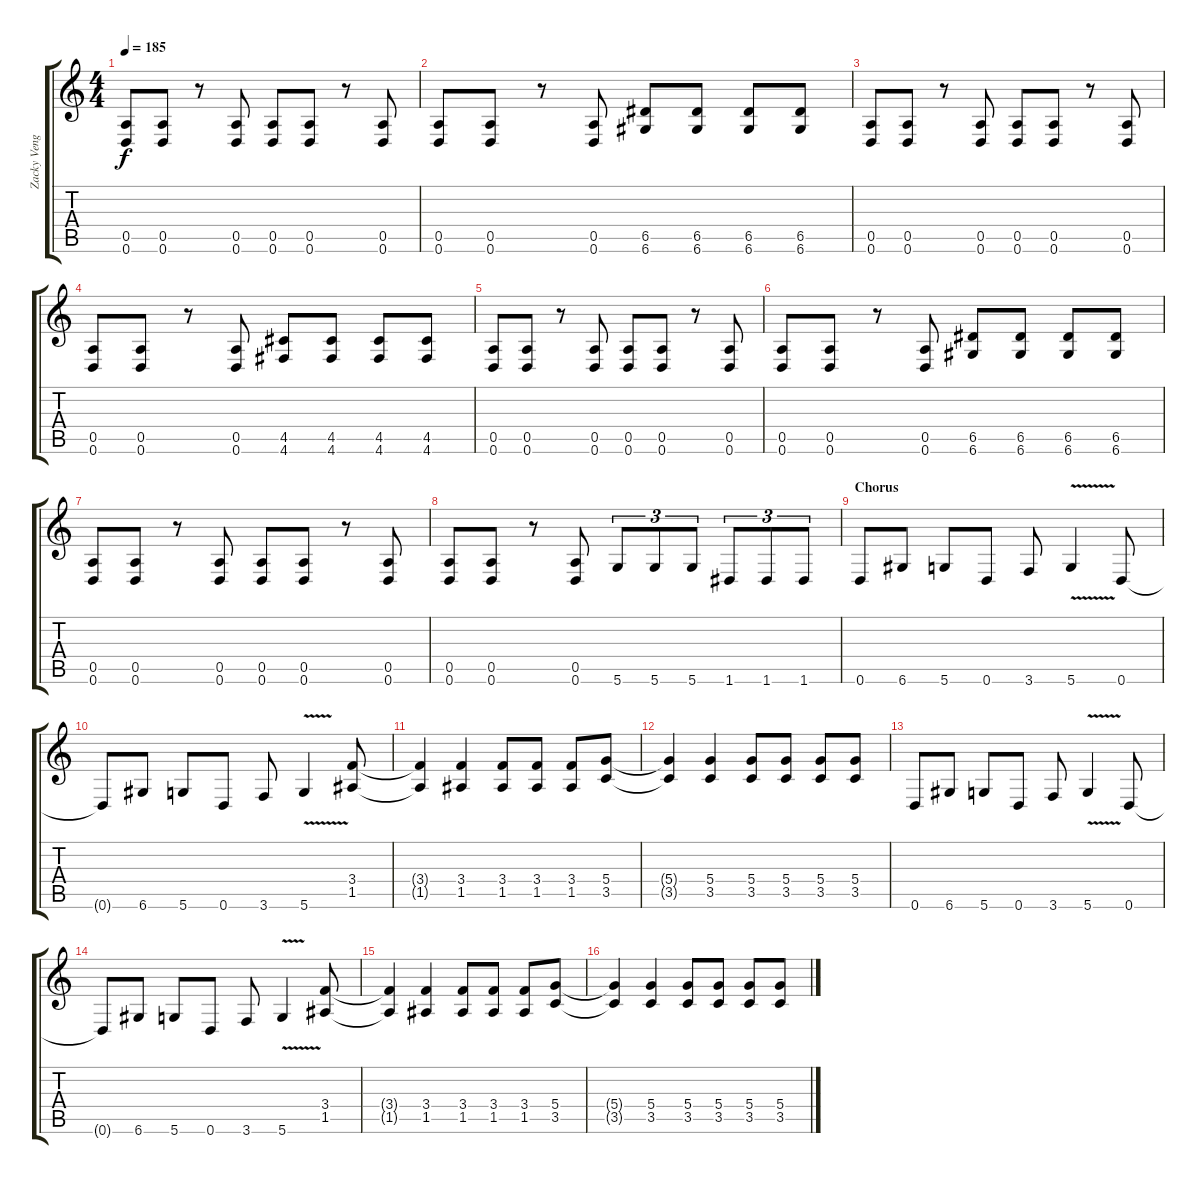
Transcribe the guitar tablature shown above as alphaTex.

\track ("Zacky Vengeance II" "Zacky Veng") {instrument distortionguitar}
\staff {score tabs}
\tuning (E4 B3 G3 D3 A2 D2) {hide}
\ts (4 4)
\tempo 185
\clef g2
\ks c
(0.5 0.6).8{dy f} (0.5 0.6).8 r.8 (0.5 0.6).8 (0.5 0.6).8 (0.5 0.6).8 r.8 (0.5 0.6).8 |
(0.5 0.6).8 (0.5 0.6).8 r.8 (0.5 0.6).8 (6.5 6.6).8 (6.5 6.6).8 (6.5 6.6).8 (6.5 6.6).8 |
(0.5 0.6).8 (0.5 0.6).8 r.8 (0.5 0.6).8 (0.5 0.6).8 (0.5 0.6).8 r.8 (0.5 0.6).8 |
(0.5 0.6).8 (0.5 0.6).8 r.8 (0.5 0.6).8 (4.5 4.6).8 (4.5 4.6).8 (4.5 4.6).8 (4.5 4.6).8 |
(0.5 0.6).8 (0.5 0.6).8 r.8 (0.5 0.6).8 (0.5 0.6).8 (0.5 0.6).8 r.8 (0.5 0.6).8 |
(0.5 0.6).8 (0.5 0.6).8 r.8 (0.5 0.6).8 (6.5 6.6).8 (6.5 6.6).8 (6.5 6.6).8 (6.5 6.6).8 |
(0.5 0.6).8 (0.5 0.6).8 r.8 (0.5 0.6).8 (0.5 0.6).8 (0.5 0.6).8 r.8 (0.5 0.6).8 |
(0.5 0.6).8 (0.5 0.6).8 r.8 (0.5 0.6).8 5.6.8{tu (3 2)} 5.6.8{tu (3 2)} 5.6.8{tu (3 2)} 1.6.8{tu (3 2)} 1.6.8{tu (3 2)} 1.6.8{tu (3 2)} |
\section ("" "Chorus")
0.6.8 6.6.8 5.6.8 0.6.8 3.6.8 5.6{v}.4 0.6.8 |
0.6{t}.8 6.6.8 5.6.8 0.6.8 3.6.8 5.6{v}.4 (3.4 1.5).8 |
(3.4{t} 1.5{t}).4 (3.4 1.5).4 (3.4 1.5).8 (3.4 1.5).8 (3.4 1.5).8 (5.4 3.5).8 |
(5.4{t} 3.5{t}).4 (5.4 3.5).4 (5.4 3.5).8 (5.4 3.5).8 (5.4 3.5).8 (5.4 3.5).8 |
0.6.8 6.6.8 5.6.8 0.6.8 3.6.8 5.6{v}.4 0.6.8 |
0.6{t}.8 6.6.8 5.6.8 0.6.8 3.6.8 5.6{v}.4 (3.4 1.5).8 |
(3.4{t} 1.5{t}).4 (3.4 1.5).4 (3.4 1.5).8 (3.4 1.5).8 (3.4 1.5).8 (5.4 3.5).8 |
(5.4{t} 3.5{t}).4 (5.4 3.5).4 (5.4 3.5).8 (5.4 3.5).8 (5.4 3.5).8 (5.4 3.5).8
